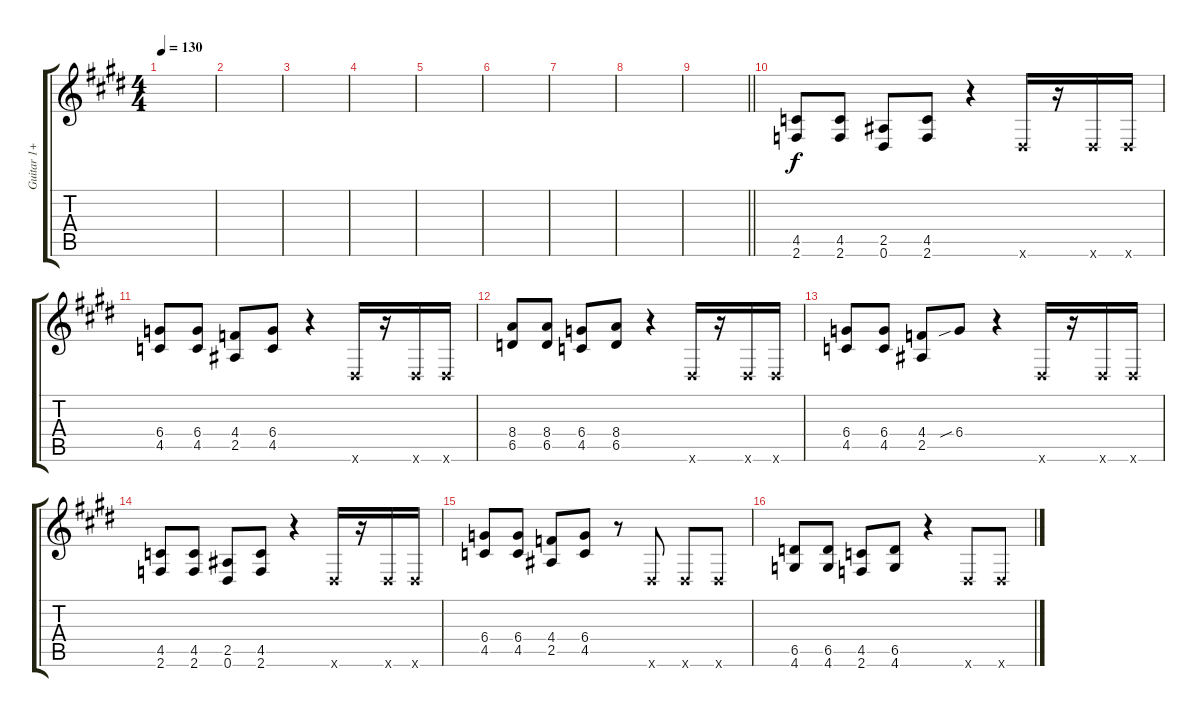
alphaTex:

\track ("Guitar 1+ (optional)" "Guitar 1+ ") {instrument distortionguitar}
\staff {score tabs}
\tuning (Eb4 Bb3 Gb3 Db3 Ab2 Eb2) {hide}
\ts (4 4)
\tempo 130
\clef g2
\ks e
|
|
|
|
|
|
|
|
\barLineRight lightlight
|
(4.5 2.6).8 (4.5 2.6).8 (2.5 0.6).8 (4.5 2.6).8 r.4 0.6{x}.16 r.16 0.6{x}.16 0.6{x}.16 |
(6.4 4.5).8 (6.4 4.5).8 (4.4 2.5).8 (6.4 4.5).8 r.4 0.6{x}.16 r.16 0.6{x}.16 0.6{x}.16 |
(8.4 6.5).8 (8.4 6.5).8 (6.4 4.5).8 (8.4 6.5).8 r.4 0.6{x}.16 r.16 0.6{x}.16 0.6{x}.16 |
(6.4 4.5).8 (6.4 4.5).8 (4.4 2.5).8 6.4{sib}.8 r.4 0.6{x}.16 r.16 0.6{x}.16 0.6{x}.16 |
(4.5 2.6).8 (4.5 2.6).8 (2.5 0.6).8 (4.5 2.6).8 r.4 0.6{x}.16 r.16 0.6{x}.16 0.6{x}.16 |
(6.4 4.5).8 (6.4 4.5).8 (4.4 2.5).8 (6.4 4.5).8 r.8 0.6{x}.8 0.6{x}.8 0.6{x}.8 |
(6.5 4.6).8 (6.5 4.6).8 (4.5 2.6).8 (6.5 4.6).8 r.4 0.6{x}.8 0.6{x}.8
